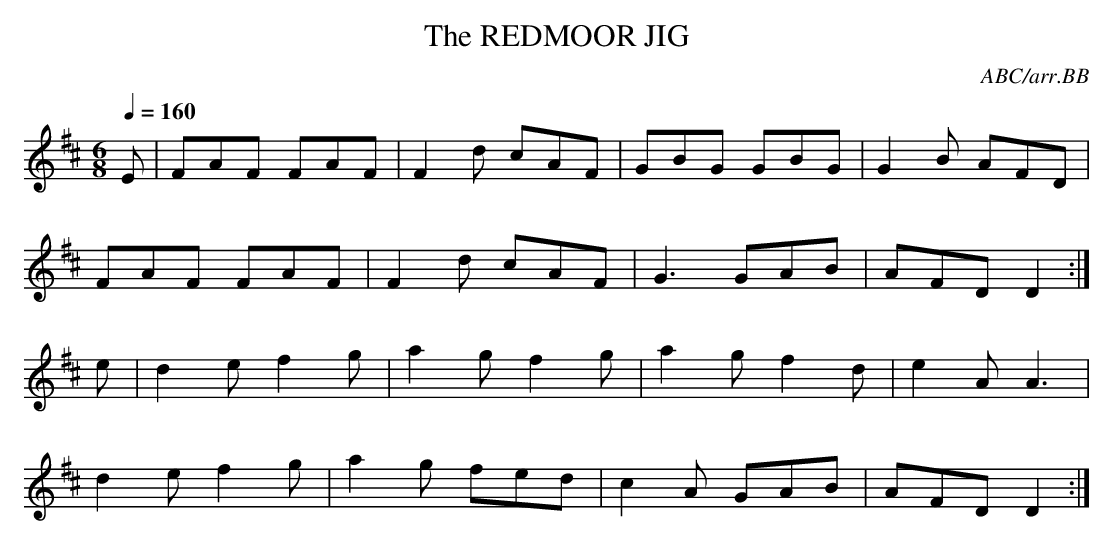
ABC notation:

X:1
T:REDMOOR JIG, The
C:ABC/arr.BB
L:1/8
M:6/8
Q:1/4=160
K:D
E|FAF FAF|F2d cAF|GBG GBG|G2B AFD |
FAF FAF|F2d cAF|G3 GAB|AFD D2 :|
e|d2e f2g|a2g f2g|a2g f2d|e2A A3 |
d2e f2g|a2g fed|c2A GAB|AFD D2 :|
